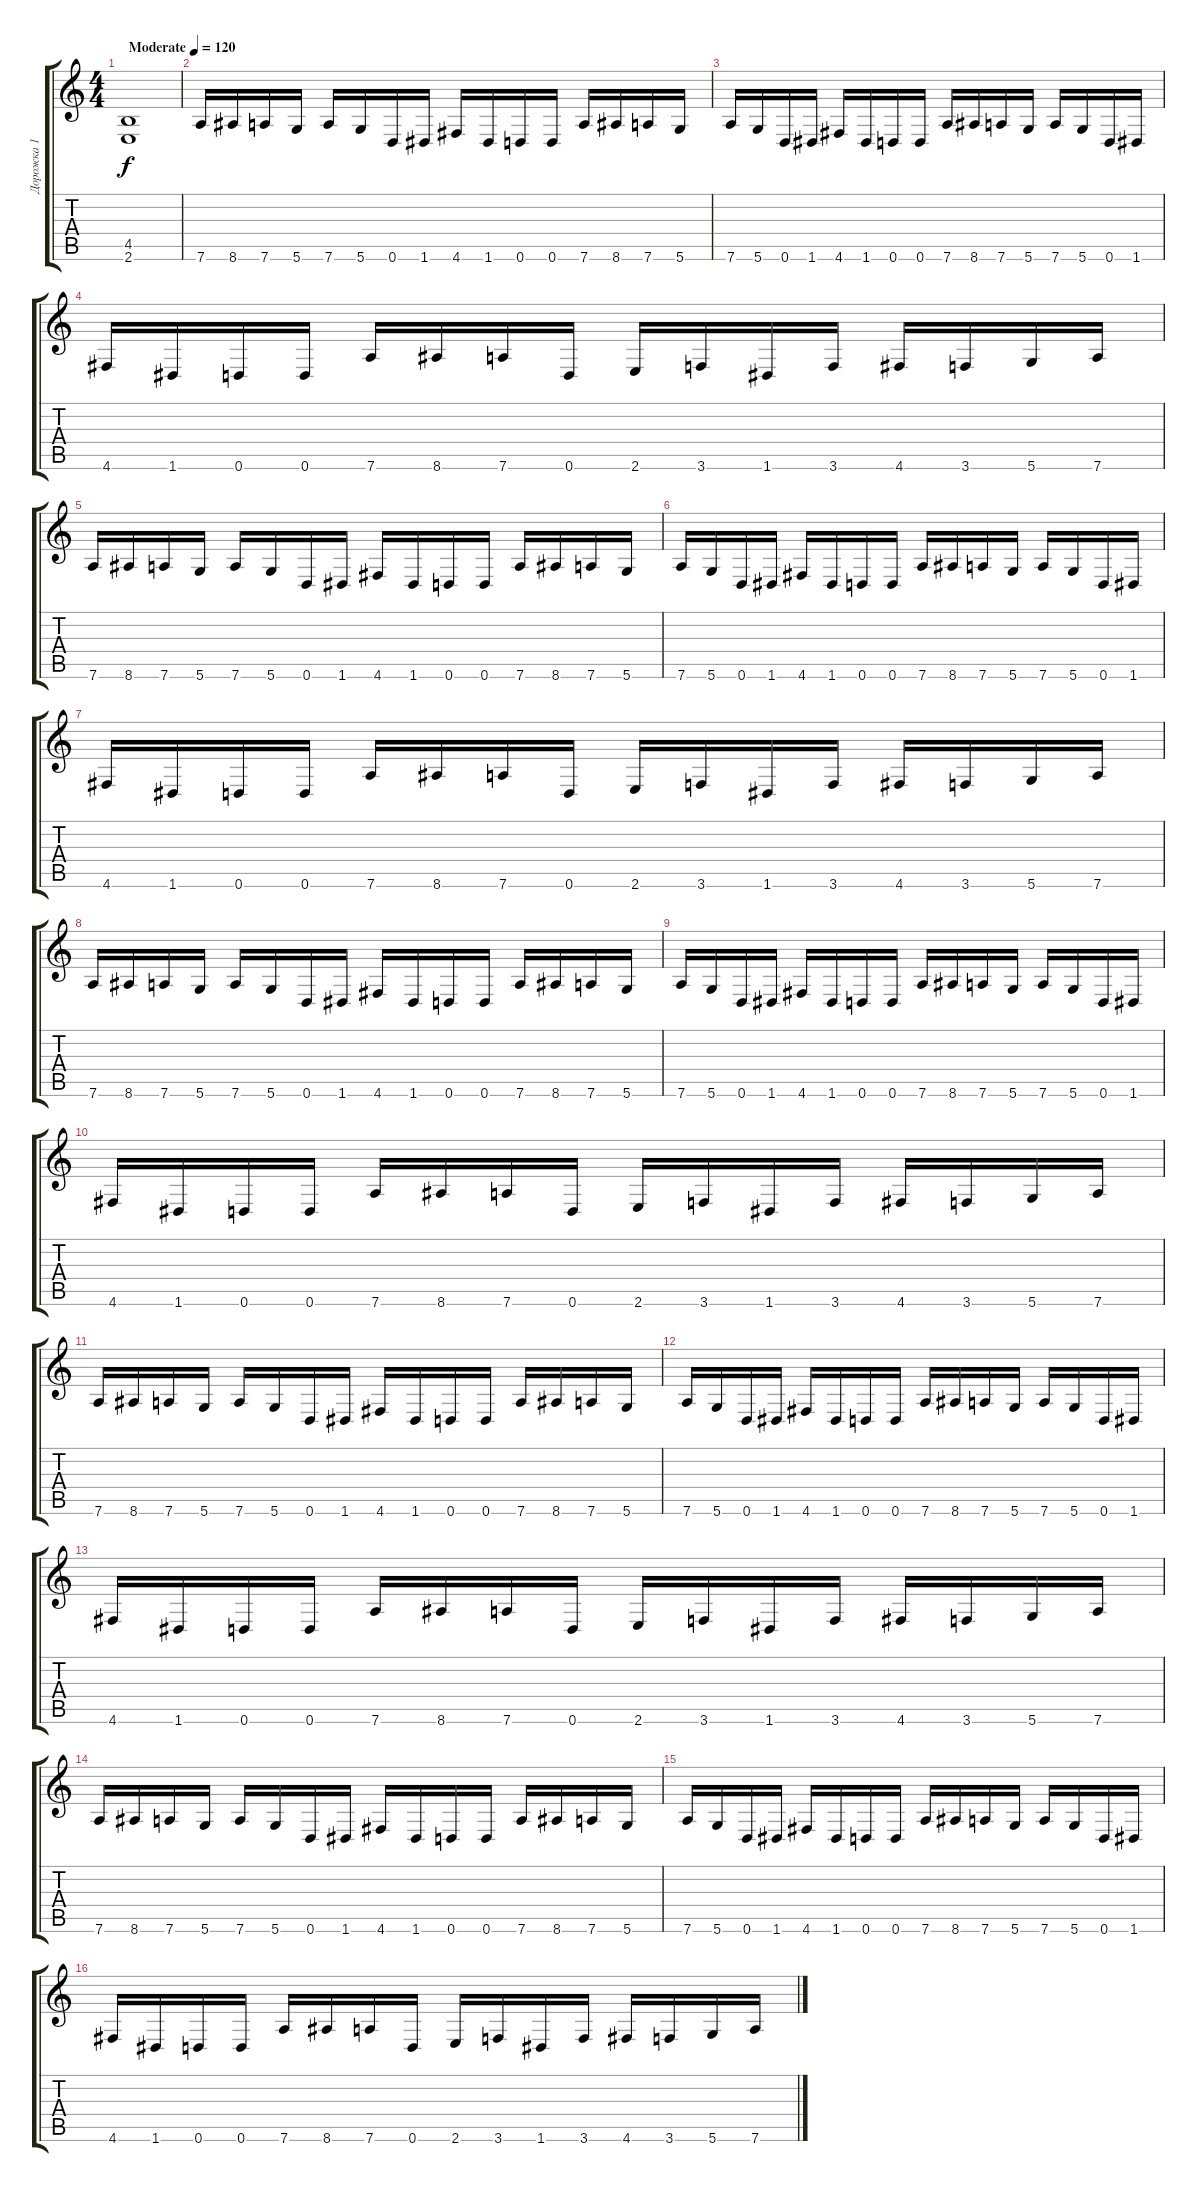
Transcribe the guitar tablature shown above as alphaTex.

\track ("Дорожка 1" "Дорожка 1") {instrument distortionguitar}
\staff {score tabs}
\tuning (D4 A3 F3 C3 G2 D2) {hide}
\ts (4 4)
\tempo (120 "Moderate")
\clef g2
\ks c
(4.5 2.6).1{dy f instrument distortionguitar} |
7.6.16 8.6.16 7.6.16 5.6.16 7.6.16 5.6.16 0.6.16 1.6.16 4.6.16 1.6.16 0.6.16 0.6.16 7.6.16 8.6.16 7.6.16 5.6.16 |
7.6.16 5.6.16 0.6.16 1.6.16 4.6.16 1.6.16 0.6.16 0.6.16 7.6.16 8.6.16 7.6.16 5.6.16 7.6.16 5.6.16 0.6.16 1.6.16 |
4.6.16 1.6.16 0.6.16 0.6.16 7.6.16 8.6.16 7.6.16 0.6.16 2.6.16 3.6.16 1.6.16 3.6.16 4.6.16 3.6.16 5.6.16 7.6.16 |
7.6.16 8.6.16 7.6.16 5.6.16 7.6.16 5.6.16 0.6.16 1.6.16 4.6.16 1.6.16 0.6.16 0.6.16 7.6.16 8.6.16 7.6.16 5.6.16 |
7.6.16 5.6.16 0.6.16 1.6.16 4.6.16 1.6.16 0.6.16 0.6.16 7.6.16 8.6.16 7.6.16 5.6.16 7.6.16 5.6.16 0.6.16 1.6.16 |
4.6.16 1.6.16 0.6.16 0.6.16 7.6.16 8.6.16 7.6.16 0.6.16 2.6.16 3.6.16 1.6.16 3.6.16 4.6.16 3.6.16 5.6.16 7.6.16 |
7.6.16 8.6.16 7.6.16 5.6.16 7.6.16 5.6.16 0.6.16 1.6.16 4.6.16 1.6.16 0.6.16 0.6.16 7.6.16 8.6.16 7.6.16 5.6.16 |
7.6.16 5.6.16 0.6.16 1.6.16 4.6.16 1.6.16 0.6.16 0.6.16 7.6.16 8.6.16 7.6.16 5.6.16 7.6.16 5.6.16 0.6.16 1.6.16 |
4.6.16 1.6.16 0.6.16 0.6.16 7.6.16 8.6.16 7.6.16 0.6.16 2.6.16 3.6.16 1.6.16 3.6.16 4.6.16 3.6.16 5.6.16 7.6.16 |
7.6.16 8.6.16 7.6.16 5.6.16 7.6.16 5.6.16 0.6.16 1.6.16 4.6.16 1.6.16 0.6.16 0.6.16 7.6.16 8.6.16 7.6.16 5.6.16 |
7.6.16 5.6.16 0.6.16 1.6.16 4.6.16 1.6.16 0.6.16 0.6.16 7.6.16 8.6.16 7.6.16 5.6.16 7.6.16 5.6.16 0.6.16 1.6.16 |
4.6.16 1.6.16 0.6.16 0.6.16 7.6.16 8.6.16 7.6.16 0.6.16 2.6.16 3.6.16 1.6.16 3.6.16 4.6.16 3.6.16 5.6.16 7.6.16 |
7.6.16 8.6.16 7.6.16 5.6.16 7.6.16 5.6.16 0.6.16 1.6.16 4.6.16 1.6.16 0.6.16 0.6.16 7.6.16 8.6.16 7.6.16 5.6.16 |
7.6.16 5.6.16 0.6.16 1.6.16 4.6.16 1.6.16 0.6.16 0.6.16 7.6.16 8.6.16 7.6.16 5.6.16 7.6.16 5.6.16 0.6.16 1.6.16 |
4.6.16 1.6.16 0.6.16 0.6.16 7.6.16 8.6.16 7.6.16 0.6.16 2.6.16 3.6.16 1.6.16 3.6.16 4.6.16 3.6.16 5.6.16 7.6.16
